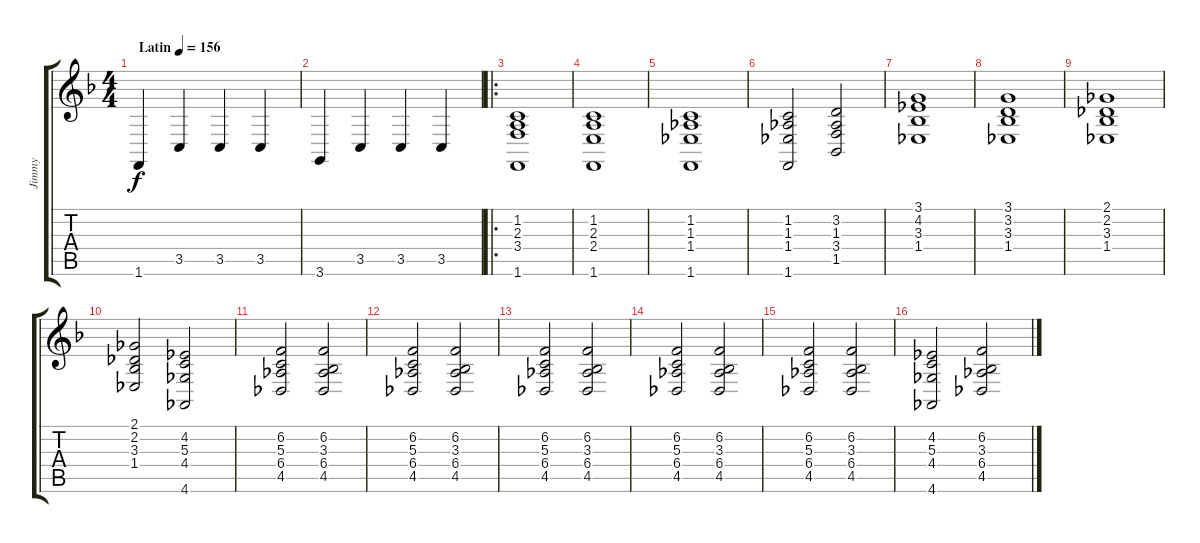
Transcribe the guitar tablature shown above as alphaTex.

\track ("Jimmy" "Jimmy") {instrument drawbarorgan}
\staff {score tabs}
\tuning (E4 B3 G3 D3 A2 E2) {hide}
\ts (4 4)
\tempo (156 "Latin")
\clef g2
\ks f
1.6.4{dy f instrument drawbarorgan} 3.5.4 3.5.4 3.5.4 |
3.6.4 3.5.4 3.5.4 3.5.4 |
\ro
(1.2 2.3 3.4 1.6).1 |
(1.2 2.3 2.4 1.6).1 |
(1.2 1.3 1.4 1.6).1 |
(1.2 1.3 1.4 1.6).2 (3.2 1.3 3.4 1.5).2 |
(3.1 4.2 3.3 1.4).1 |
(3.1 3.2 3.3 1.4).1 |
(2.1 2.2 3.3 1.4).1 |
(2.1 2.2 3.3 1.4).2 (4.2 5.3 4.4 4.6).2 |
(6.2 5.3 6.4 4.5).2 (6.2 3.3 6.4 4.5).2 |
(6.2 5.3 6.4 4.5).2 (6.2 3.3 6.4 4.5).2 |
(6.2 5.3 6.4 4.5).2 (6.2 3.3 6.4 4.5).2 |
(6.2 5.3 6.4 4.5).2 (6.2 3.3 6.4 4.5).2 |
(6.2 5.3 6.4 4.5).2 (6.2 3.3 6.4 4.5).2 |
(4.2 5.3 4.4 4.6).2 (6.2 3.3 6.4 4.5).2
